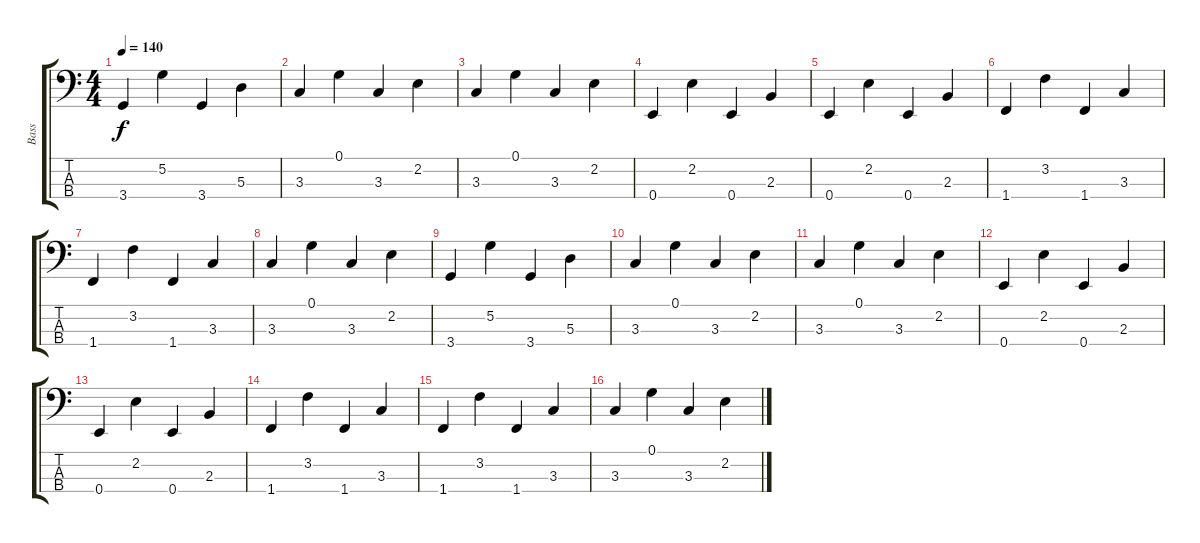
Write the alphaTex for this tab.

\track ("Bass" "Bass") {instrument electricbasspick}
\staff {score tabs}
\tuning (G2 D2 A1 E1) {hide}
\ts (4 4)
\tempo 140
\clef f4
\ks c
3.4.4{dy f} 5.2.4 3.4.4 5.3.4 |
3.3.4 0.1.4 3.3.4 2.2.4 |
3.3.4 0.1.4 3.3.4 2.2.4 |
0.4.4 2.2.4 0.4.4 2.3.4 |
0.4.4 2.2.4 0.4.4 2.3.4 |
1.4.4 3.2.4 1.4.4 3.3.4 |
1.4.4 3.2.4 1.4.4 3.3.4 |
3.3.4 0.1.4 3.3.4 2.2.4 |
3.4.4 5.2.4 3.4.4 5.3.4 |
3.3.4 0.1.4 3.3.4 2.2.4 |
3.3.4 0.1.4 3.3.4 2.2.4 |
0.4.4 2.2.4 0.4.4 2.3.4 |
0.4.4 2.2.4 0.4.4 2.3.4 |
1.4.4 3.2.4 1.4.4 3.3.4 |
1.4.4 3.2.4 1.4.4 3.3.4 |
3.3.4 0.1.4 3.3.4 2.2.4
